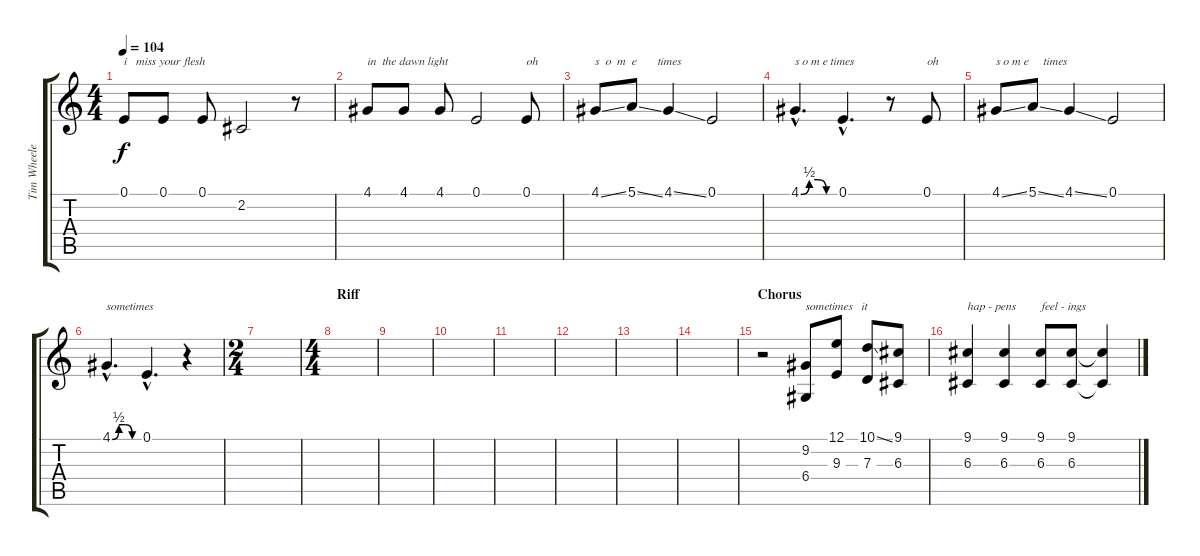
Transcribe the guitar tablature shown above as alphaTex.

\track ("Tim Wheeler (vox)" "Tim Wheele") {instrument violin}
\staff {score tabs}
\tuning (E4 B3 G3 D3 A2 E2) {hide}
\ts (4 4)
\tempo 104
\clef g2
\ks c
0.1.8{txt "i   miss your flesh" dy f} 0.1.8 0.1.8 2.2.2 r.8 |
4.1.8{txt "in  the dawn light"} 4.1.8 4.1.8 0.1.2 0.1.8{txt "oh"} |
4.1{ss}.8{txt "s  o  m  e       times"} 5.1{ss}.8 4.1{ss}.4 0.1.2 |
4.1{be (custom 0 0 15 2 30 2 45 0 60 0) hac}.4{d txt "s o m e times"} 0.1{hac}.4{d} r.8 0.1.8{txt "oh"} |
4.1{ss}.8{txt "s o m e     times"} 5.1{ss}.8 4.1{ss}.4 0.1.2 |
4.1{be (custom 0 0 15 2 30 2 45 0 60 0) hac}.4{d txt "sometimes"} 0.1{hac}.4{d} r.4 |
\ts (2 4)
|
\ts (4 4)
\section ("" "Riff")
|
|
|
|
|
|
|
\section ("" "Chorus")
r.2 (9.2 6.4).8{txt "sometimes   it"} (12.1 9.3).8 (10.1{ss} 7.3).8 (9.1 6.3).8 |
(9.1 6.3).4{txt "hap - pens"} (9.1 6.3).4 (9.1 6.3).8{txt "feel - ings"} (9.1 6.3).8 (9.1{t} 6.3{t}).4
